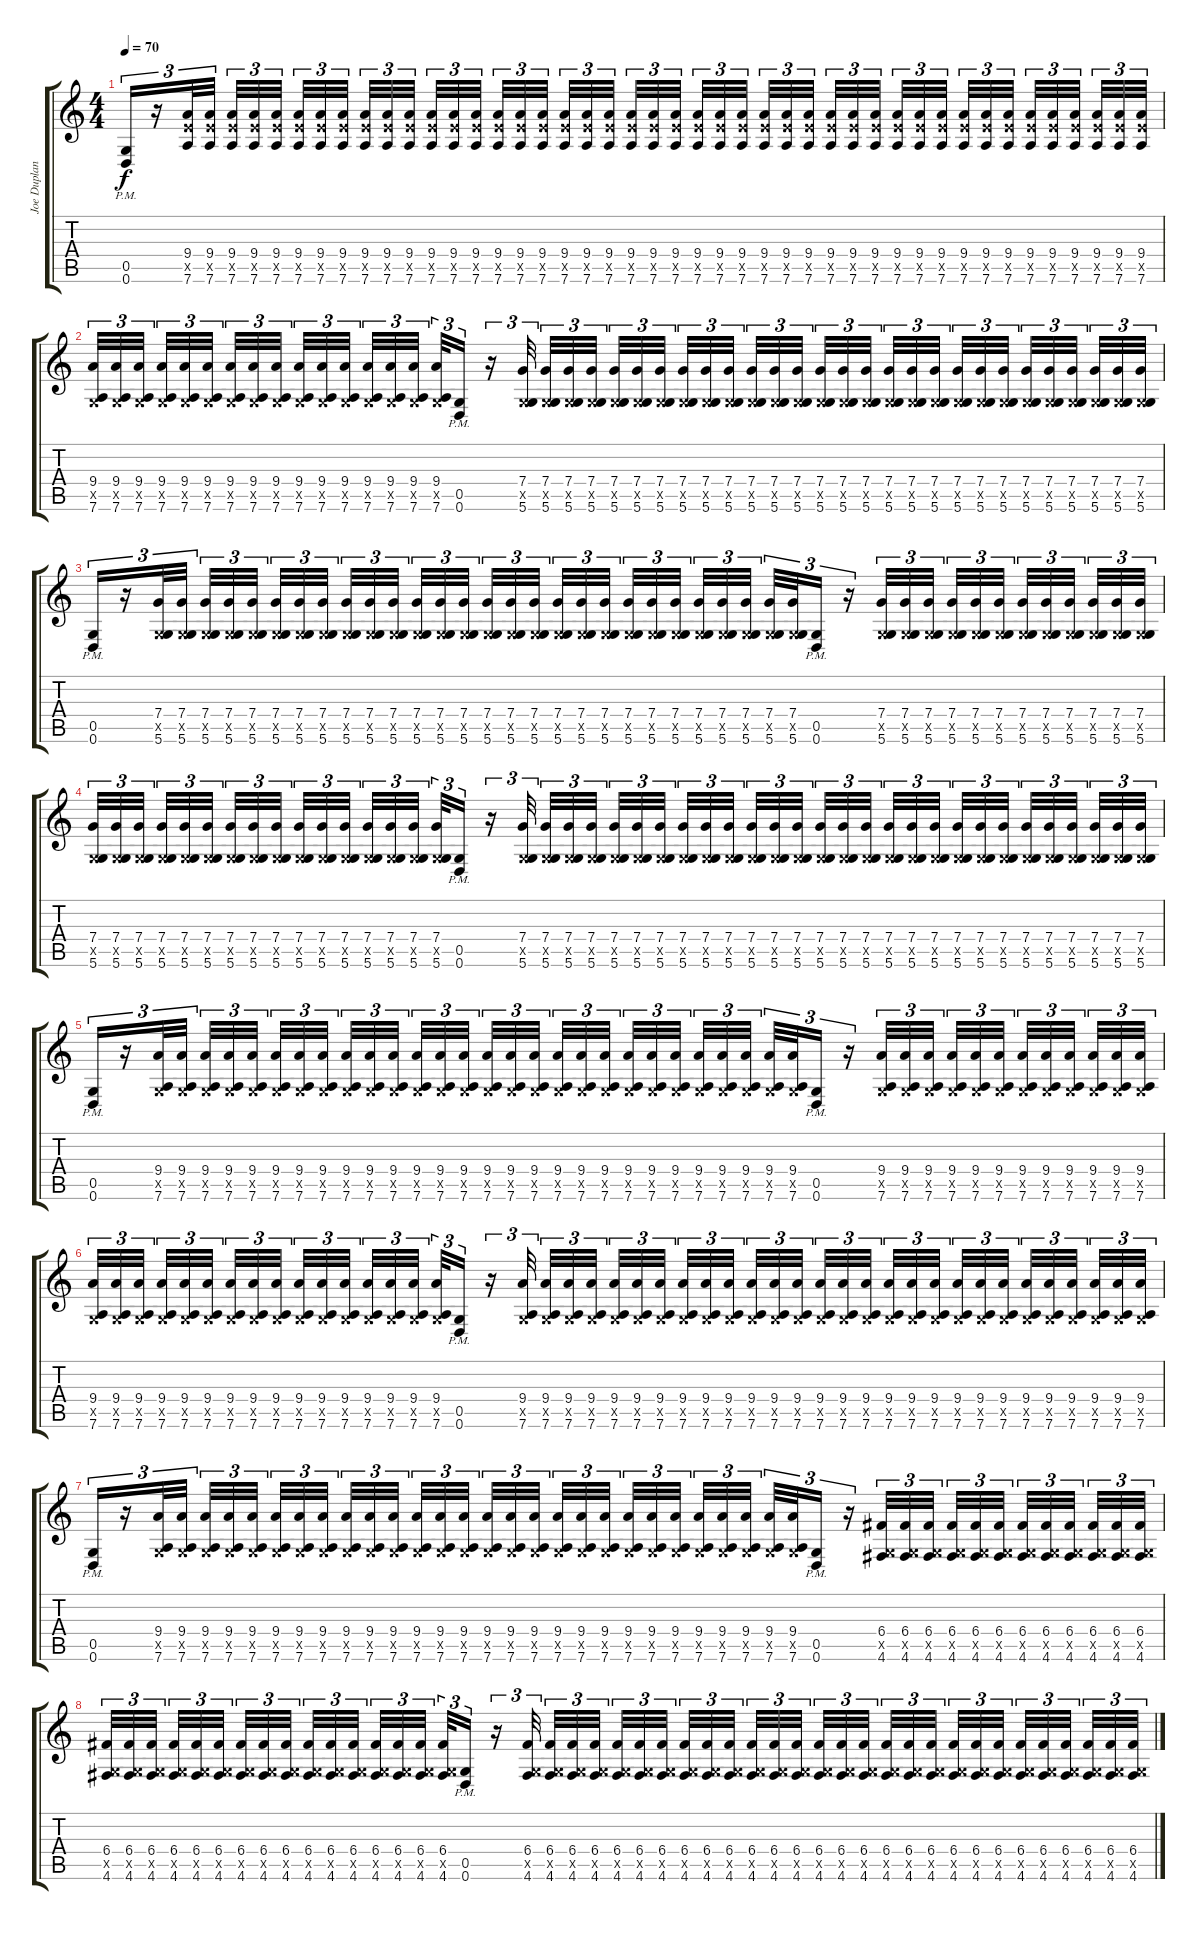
\track ("Joe Duplantier " "Joe Duplan") {instrument overdrivenguitar}
\staff {score tabs}
\tuning (D4 A3 F3 C3 G2 D2) {hide}
\ts (4 4)
\tempo 70
\clef g2
\ks c
(0.5{pm} 0.6{pm}).16{tu (3 2) dy f} r.16{tu (3 2)} (9.4 9.5{x} 7.6).32{tu (3 2)} (9.4 9.5{x} 7.6).32{tu (3 2) beam splitsecondary} (9.4 9.5{x} 7.6).32{tu (3 2)} (9.4 9.5{x} 7.6).32{tu (3 2)} (9.4 9.5{x} 7.6).32{tu (3 2) beam splitsecondary} (9.4 9.5{x} 7.6).32{tu (3 2)} (9.4 9.5{x} 7.6).32{tu (3 2)} (9.4 9.5{x} 7.6).32{tu (3 2)} (9.4 9.5{x} 7.6).32{tu (3 2)} (9.4 9.5{x} 7.6).32{tu (3 2)} (9.4 9.5{x} 7.6).32{tu (3 2) beam splitsecondary} (9.4 9.5{x} 7.6).32{tu (3 2)} (9.4 9.5{x} 7.6).32{tu (3 2)} (9.4 9.5{x} 7.6).32{tu (3 2) beam splitsecondary} (9.4 9.5{x} 7.6).32{tu (3 2)} (9.4 9.5{x} 7.6).32{tu (3 2)} (9.4 9.5{x} 7.6).32{tu (3 2) beam splitsecondary} (9.4 9.5{x} 7.6).32{tu (3 2)} (9.4 9.5{x} 7.6).32{tu (3 2)} (9.4 9.5{x} 7.6).32{tu (3 2)} (9.4 9.5{x} 7.6).32{tu (3 2)} (9.4 9.5{x} 7.6).32{tu (3 2)} (9.4 9.5{x} 7.6).32{tu (3 2) beam splitsecondary} (9.4 9.5{x} 7.6).32{tu (3 2)} (9.4 9.5{x} 7.6).32{tu (3 2)} (9.4 9.5{x} 7.6).32{tu (3 2) beam splitsecondary} (9.4 9.5{x} 7.6).32{tu (3 2)} (9.4 9.5{x} 7.6).32{tu (3 2)} (9.4 9.5{x} 7.6).32{tu (3 2) beam splitsecondary} (9.4 9.5{x} 7.6).32{tu (3 2)} (9.4 9.5{x} 7.6).32{tu (3 2)} (9.4 9.5{x} 7.6).32{tu (3 2)} (9.4 9.5{x} 7.6).32{tu (3 2)} (9.4 9.5{x} 7.6).32{tu (3 2)} (9.4 9.5{x} 7.6).32{tu (3 2) beam splitsecondary} (9.4 9.5{x} 7.6).32{tu (3 2)} (9.4 9.5{x} 7.6).32{tu (3 2)} (9.4 9.5{x} 7.6).32{tu (3 2) beam splitsecondary} (9.4 9.5{x} 7.6).32{tu (3 2)} (9.4 9.5{x} 7.6).32{tu (3 2)} (9.4 9.5{x} 7.6).32{tu (3 2) beam splitsecondary} (9.4 9.5{x} 7.6).32{tu (3 2)} (9.4 9.5{x} 7.6).32{tu (3 2)} (9.4 9.5{x} 7.6).32{tu (3 2)} |
(9.4 0.5{x} 7.6).32{tu (3 2)} (9.4 0.5{x} 7.6).32{tu (3 2)} (9.4 0.5{x} 7.6).32{tu (3 2) beam splitsecondary} (9.4 0.5{x} 7.6).32{tu (3 2)} (9.4 0.5{x} 7.6).32{tu (3 2)} (9.4 0.5{x} 7.6).32{tu (3 2) beam splitsecondary} (9.4 0.5{x} 7.6).32{tu (3 2)} (9.4 0.5{x} 7.6).32{tu (3 2)} (9.4 0.5{x} 7.6).32{tu (3 2) beam splitsecondary} (9.4 0.5{x} 7.6).32{tu (3 2)} (9.4 0.5{x} 7.6).32{tu (3 2)} (9.4 0.5{x} 7.6).32{tu (3 2)} (9.4 0.5{x} 7.6).32{tu (3 2)} (9.4 0.5{x} 7.6).32{tu (3 2)} (9.4 0.5{x} 7.6).32{tu (3 2) beam splitsecondary} (9.4 0.5{x} 7.6).32{tu (3 2)} (0.5{pm} 0.6{pm}).16{tu (3 2)} r.16{tu (3 2)} (7.4 0.5{x} 5.6).32{tu (3 2) beam splitsecondary} (7.4 0.5{x} 5.6).32{tu (3 2)} (7.4 0.5{x} 5.6).32{tu (3 2)} (7.4 0.5{x} 5.6).32{tu (3 2)} (7.4 0.5{x} 5.6).32{tu (3 2)} (7.4 0.5{x} 5.6).32{tu (3 2)} (7.4 0.5{x} 5.6).32{tu (3 2) beam splitsecondary} (7.4 0.5{x} 5.6).32{tu (3 2)} (7.4 0.5{x} 5.6).32{tu (3 2)} (7.4 0.5{x} 5.6).32{tu (3 2) beam splitsecondary} (7.4 0.5{x} 5.6).32{tu (3 2)} (7.4 0.5{x} 5.6).32{tu (3 2)} (7.4 0.5{x} 5.6).32{tu (3 2) beam splitsecondary} (7.4 0.5{x} 5.6).32{tu (3 2)} (7.4 0.5{x} 5.6).32{tu (3 2)} (7.4 0.5{x} 5.6).32{tu (3 2)} (7.4 0.5{x} 5.6).32{tu (3 2)} (7.4 0.5{x} 5.6).32{tu (3 2)} (7.4 0.5{x} 5.6).32{tu (3 2) beam splitsecondary} (7.4 0.5{x} 5.6).32{tu (3 2)} (7.4 0.5{x} 5.6).32{tu (3 2)} (7.4 0.5{x} 5.6).32{tu (3 2) beam splitsecondary} (7.4 0.5{x} 5.6).32{tu (3 2)} (7.4 0.5{x} 5.6).32{tu (3 2)} (7.4 0.5{x} 5.6).32{tu (3 2) beam splitsecondary} (7.4 0.5{x} 5.6).32{tu (3 2)} (7.4 0.5{x} 5.6).32{tu (3 2)} (7.4 0.5{x} 5.6).32{tu (3 2)} |
(0.5{pm} 0.6{pm}).16{tu (3 2)} r.16{tu (3 2)} (7.4 0.5{x} 5.6).32{tu (3 2)} (7.4 0.5{x} 5.6).32{tu (3 2) beam splitsecondary} (7.4 0.5{x} 5.6).32{tu (3 2)} (7.4 0.5{x} 5.6).32{tu (3 2)} (7.4 0.5{x} 5.6).32{tu (3 2) beam splitsecondary} (7.4 0.5{x} 5.6).32{tu (3 2)} (7.4 0.5{x} 5.6).32{tu (3 2)} (7.4 0.5{x} 5.6).32{tu (3 2)} (7.4 0.5{x} 5.6).32{tu (3 2)} (7.4 0.5{x} 5.6).32{tu (3 2)} (7.4 0.5{x} 5.6).32{tu (3 2) beam splitsecondary} (7.4 0.5{x} 5.6).32{tu (3 2)} (7.4 0.5{x} 5.6).32{tu (3 2)} (7.4 0.5{x} 5.6).32{tu (3 2) beam splitsecondary} (7.4 0.5{x} 5.6).32{tu (3 2)} (7.4 0.5{x} 5.6).32{tu (3 2)} (7.4 0.5{x} 5.6).32{tu (3 2) beam splitsecondary} (7.4 0.5{x} 5.6).32{tu (3 2)} (7.4 0.5{x} 5.6).32{tu (3 2)} (7.4 0.5{x} 5.6).32{tu (3 2)} (7.4 0.5{x} 5.6).32{tu (3 2)} (7.4 0.5{x} 5.6).32{tu (3 2)} (7.4 0.5{x} 5.6).32{tu (3 2) beam splitsecondary} (7.4 0.5{x} 5.6).32{tu (3 2)} (7.4 0.5{x} 5.6).32{tu (3 2)} (7.4 0.5{x} 5.6).32{tu (3 2) beam splitsecondary} (7.4 0.5{x} 5.6).32{tu (3 2)} (7.4 0.5{x} 5.6).32{tu (3 2)} (0.5{pm} 0.6{pm}).16{tu (3 2)} r.16{tu (3 2)} (7.4 0.5{x} 5.6).32{tu (3 2)} (7.4 0.5{x} 5.6).32{tu (3 2)} (7.4 0.5{x} 5.6).32{tu (3 2) beam splitsecondary} (7.4 0.5{x} 5.6).32{tu (3 2)} (7.4 0.5{x} 5.6).32{tu (3 2)} (7.4 0.5{x} 5.6).32{tu (3 2) beam splitsecondary} (7.4 0.5{x} 5.6).32{tu (3 2)} (7.4 0.5{x} 5.6).32{tu (3 2)} (7.4 0.5{x} 5.6).32{tu (3 2) beam splitsecondary} (7.4 0.5{x} 5.6).32{tu (3 2)} (7.4 0.5{x} 5.6).32{tu (3 2)} (7.4 0.5{x} 5.6).32{tu (3 2)} |
(7.4 0.5{x} 5.6).32{tu (3 2)} (7.4 0.5{x} 5.6).32{tu (3 2)} (7.4 0.5{x} 5.6).32{tu (3 2) beam splitsecondary} (7.4 0.5{x} 5.6).32{tu (3 2)} (7.4 0.5{x} 5.6).32{tu (3 2)} (7.4 0.5{x} 5.6).32{tu (3 2) beam splitsecondary} (7.4 0.5{x} 5.6).32{tu (3 2)} (7.4 0.5{x} 5.6).32{tu (3 2)} (7.4 0.5{x} 5.6).32{tu (3 2) beam splitsecondary} (7.4 0.5{x} 5.6).32{tu (3 2)} (7.4 0.5{x} 5.6).32{tu (3 2)} (7.4 0.5{x} 5.6).32{tu (3 2)} (7.4 0.5{x} 5.6).32{tu (3 2)} (7.4 0.5{x} 5.6).32{tu (3 2)} (7.4 0.5{x} 5.6).32{tu (3 2) beam splitsecondary} (7.4 0.5{x} 5.6).32{tu (3 2)} (0.5{pm} 0.6{pm}).16{tu (3 2)} r.16{tu (3 2)} (7.4 0.5{x} 5.6).32{tu (3 2) beam splitsecondary} (7.4 0.5{x} 5.6).32{tu (3 2)} (7.4 0.5{x} 5.6).32{tu (3 2)} (7.4 0.5{x} 5.6).32{tu (3 2)} (7.4 0.5{x} 5.6).32{tu (3 2)} (7.4 0.5{x} 5.6).32{tu (3 2)} (7.4 0.5{x} 5.6).32{tu (3 2) beam splitsecondary} (7.4 0.5{x} 5.6).32{tu (3 2)} (7.4 0.5{x} 5.6).32{tu (3 2)} (7.4 0.5{x} 5.6).32{tu (3 2) beam splitsecondary} (7.4 0.5{x} 5.6).32{tu (3 2)} (7.4 0.5{x} 5.6).32{tu (3 2)} (7.4 0.5{x} 5.6).32{tu (3 2) beam splitsecondary} (7.4 0.5{x} 5.6).32{tu (3 2)} (7.4 0.5{x} 5.6).32{tu (3 2)} (7.4 0.5{x} 5.6).32{tu (3 2)} (7.4 0.5{x} 5.6).32{tu (3 2)} (7.4 0.5{x} 5.6).32{tu (3 2)} (7.4 0.5{x} 5.6).32{tu (3 2) beam splitsecondary} (7.4 0.5{x} 5.6).32{tu (3 2)} (7.4 0.5{x} 5.6).32{tu (3 2)} (7.4 0.5{x} 5.6).32{tu (3 2) beam splitsecondary} (7.4 0.5{x} 5.6).32{tu (3 2)} (7.4 0.5{x} 5.6).32{tu (3 2)} (7.4 0.5{x} 5.6).32{tu (3 2) beam splitsecondary} (7.4 0.5{x} 5.6).32{tu (3 2)} (7.4 0.5{x} 5.6).32{tu (3 2)} (7.4 0.5{x} 5.6).32{tu (3 2)} |
(0.5{pm} 0.6{pm}).16{tu (3 2)} r.16{tu (3 2)} (9.4 0.5{x} 7.6).32{tu (3 2)} (9.4 0.5{x} 7.6).32{tu (3 2) beam splitsecondary} (9.4 0.5{x} 7.6).32{tu (3 2)} (9.4 0.5{x} 7.6).32{tu (3 2)} (9.4 0.5{x} 7.6).32{tu (3 2) beam splitsecondary} (9.4 0.5{x} 7.6).32{tu (3 2)} (9.4 0.5{x} 7.6).32{tu (3 2)} (9.4 0.5{x} 7.6).32{tu (3 2)} (9.4 0.5{x} 7.6).32{tu (3 2)} (9.4 0.5{x} 7.6).32{tu (3 2)} (9.4 0.5{x} 7.6).32{tu (3 2) beam splitsecondary} (9.4 0.5{x} 7.6).32{tu (3 2)} (9.4 0.5{x} 7.6).32{tu (3 2)} (9.4 0.5{x} 7.6).32{tu (3 2) beam splitsecondary} (9.4 0.5{x} 7.6).32{tu (3 2)} (9.4 0.5{x} 7.6).32{tu (3 2)} (9.4 0.5{x} 7.6).32{tu (3 2) beam splitsecondary} (9.4 0.5{x} 7.6).32{tu (3 2)} (9.4 0.5{x} 7.6).32{tu (3 2)} (9.4 0.5{x} 7.6).32{tu (3 2)} (9.4 0.5{x} 7.6).32{tu (3 2)} (9.4 0.5{x} 7.6).32{tu (3 2)} (9.4 0.5{x} 7.6).32{tu (3 2) beam splitsecondary} (9.4 0.5{x} 7.6).32{tu (3 2)} (9.4 0.5{x} 7.6).32{tu (3 2)} (9.4 0.5{x} 7.6).32{tu (3 2) beam splitsecondary} (9.4 0.5{x} 7.6).32{tu (3 2)} (9.4 0.5{x} 7.6).32{tu (3 2)} (0.5{pm} 0.6{pm}).16{tu (3 2)} r.16{tu (3 2)} (9.4 0.5{x} 7.6).32{tu (3 2)} (9.4 0.5{x} 7.6).32{tu (3 2)} (9.4 0.5{x} 7.6).32{tu (3 2) beam splitsecondary} (9.4 0.5{x} 7.6).32{tu (3 2)} (9.4 0.5{x} 7.6).32{tu (3 2)} (9.4 0.5{x} 7.6).32{tu (3 2) beam splitsecondary} (9.4 0.5{x} 7.6).32{tu (3 2)} (9.4 0.5{x} 7.6).32{tu (3 2)} (9.4 0.5{x} 7.6).32{tu (3 2) beam splitsecondary} (9.4 0.5{x} 7.6).32{tu (3 2)} (9.4 0.5{x} 7.6).32{tu (3 2)} (9.4 0.5{x} 7.6).32{tu (3 2)} |
(9.4 0.5{x} 7.6).32{tu (3 2)} (9.4 0.5{x} 7.6).32{tu (3 2)} (9.4 0.5{x} 7.6).32{tu (3 2) beam splitsecondary} (9.4 0.5{x} 7.6).32{tu (3 2)} (9.4 0.5{x} 7.6).32{tu (3 2)} (9.4 0.5{x} 7.6).32{tu (3 2) beam splitsecondary} (9.4 0.5{x} 7.6).32{tu (3 2)} (9.4 0.5{x} 7.6).32{tu (3 2)} (9.4 0.5{x} 7.6).32{tu (3 2) beam splitsecondary} (9.4 0.5{x} 7.6).32{tu (3 2)} (9.4 0.5{x} 7.6).32{tu (3 2)} (9.4 0.5{x} 7.6).32{tu (3 2)} (9.4 0.5{x} 7.6).32{tu (3 2)} (9.4 0.5{x} 7.6).32{tu (3 2)} (9.4 0.5{x} 7.6).32{tu (3 2) beam splitsecondary} (9.4 0.5{x} 7.6).32{tu (3 2)} (0.5{pm} 0.6{pm}).16{tu (3 2)} r.16{tu (3 2)} (9.4 0.5{x} 7.6).32{tu (3 2) beam splitsecondary} (9.4 0.5{x} 7.6).32{tu (3 2)} (9.4 0.5{x} 7.6).32{tu (3 2)} (9.4 0.5{x} 7.6).32{tu (3 2)} (9.4 0.5{x} 7.6).32{tu (3 2)} (9.4 0.5{x} 7.6).32{tu (3 2)} (9.4 0.5{x} 7.6).32{tu (3 2) beam splitsecondary} (9.4 0.5{x} 7.6).32{tu (3 2)} (9.4 0.5{x} 7.6).32{tu (3 2)} (9.4 0.5{x} 7.6).32{tu (3 2) beam splitsecondary} (9.4 0.5{x} 7.6).32{tu (3 2)} (9.4 0.5{x} 7.6).32{tu (3 2)} (9.4 0.5{x} 7.6).32{tu (3 2) beam splitsecondary} (9.4 0.5{x} 7.6).32{tu (3 2)} (9.4 0.5{x} 7.6).32{tu (3 2)} (9.4 0.5{x} 7.6).32{tu (3 2)} (9.4 0.5{x} 7.6).32{tu (3 2)} (9.4 0.5{x} 7.6).32{tu (3 2)} (9.4 0.5{x} 7.6).32{tu (3 2) beam splitsecondary} (9.4 0.5{x} 7.6).32{tu (3 2)} (9.4 0.5{x} 7.6).32{tu (3 2)} (9.4 0.5{x} 7.6).32{tu (3 2) beam splitsecondary} (9.4 0.5{x} 7.6).32{tu (3 2)} (9.4 0.5{x} 7.6).32{tu (3 2)} (9.4 0.5{x} 7.6).32{tu (3 2) beam splitsecondary} (9.4 0.5{x} 7.6).32{tu (3 2)} (9.4 0.5{x} 7.6).32{tu (3 2)} (9.4 0.5{x} 7.6).32{tu (3 2)} |
(0.5{pm} 0.6{pm}).16{tu (3 2)} r.16{tu (3 2)} (9.4 0.5{x} 7.6).32{tu (3 2)} (9.4 0.5{x} 7.6).32{tu (3 2) beam splitsecondary} (9.4 0.5{x} 7.6).32{tu (3 2)} (9.4 0.5{x} 7.6).32{tu (3 2)} (9.4 0.5{x} 7.6).32{tu (3 2) beam splitsecondary} (9.4 0.5{x} 7.6).32{tu (3 2)} (9.4 0.5{x} 7.6).32{tu (3 2)} (9.4 0.5{x} 7.6).32{tu (3 2)} (9.4 0.5{x} 7.6).32{tu (3 2)} (9.4 0.5{x} 7.6).32{tu (3 2)} (9.4 0.5{x} 7.6).32{tu (3 2) beam splitsecondary} (9.4 0.5{x} 7.6).32{tu (3 2)} (9.4 0.5{x} 7.6).32{tu (3 2)} (9.4 0.5{x} 7.6).32{tu (3 2) beam splitsecondary} (9.4 0.5{x} 7.6).32{tu (3 2)} (9.4 0.5{x} 7.6).32{tu (3 2)} (9.4 0.5{x} 7.6).32{tu (3 2) beam splitsecondary} (9.4 0.5{x} 7.6).32{tu (3 2)} (9.4 0.5{x} 7.6).32{tu (3 2)} (9.4 0.5{x} 7.6).32{tu (3 2)} (9.4 0.5{x} 7.6).32{tu (3 2)} (9.4 0.5{x} 7.6).32{tu (3 2)} (9.4 0.5{x} 7.6).32{tu (3 2) beam splitsecondary} (9.4 0.5{x} 7.6).32{tu (3 2)} (9.4 0.5{x} 7.6).32{tu (3 2)} (9.4 0.5{x} 7.6).32{tu (3 2) beam splitsecondary} (9.4 0.5{x} 7.6).32{tu (3 2)} (9.4 0.5{x} 7.6).32{tu (3 2)} (0.5{pm} 0.6{pm}).16{tu (3 2)} r.16{tu (3 2)} (6.4 0.5{x} 4.6).32{tu (3 2)} (6.4 0.5{x} 4.6).32{tu (3 2)} (6.4 0.5{x} 4.6).32{tu (3 2) beam splitsecondary} (6.4 0.5{x} 4.6).32{tu (3 2)} (6.4 0.5{x} 4.6).32{tu (3 2)} (6.4 0.5{x} 4.6).32{tu (3 2) beam splitsecondary} (6.4 0.5{x} 4.6).32{tu (3 2)} (6.4 0.5{x} 4.6).32{tu (3 2)} (6.4 0.5{x} 4.6).32{tu (3 2) beam splitsecondary} (6.4 0.5{x} 4.6).32{tu (3 2)} (6.4 0.5{x} 4.6).32{tu (3 2)} (6.4 0.5{x} 4.6).32{tu (3 2)} |
(6.4 0.5{x} 4.6).32{tu (3 2)} (6.4 0.5{x} 4.6).32{tu (3 2)} (6.4 0.5{x} 4.6).32{tu (3 2) beam splitsecondary} (6.4 0.5{x} 4.6).32{tu (3 2)} (6.4 0.5{x} 4.6).32{tu (3 2)} (6.4 0.5{x} 4.6).32{tu (3 2) beam splitsecondary} (6.4 0.5{x} 4.6).32{tu (3 2)} (6.4 0.5{x} 4.6).32{tu (3 2)} (6.4 0.5{x} 4.6).32{tu (3 2) beam splitsecondary} (6.4 0.5{x} 4.6).32{tu (3 2)} (6.4 0.5{x} 4.6).32{tu (3 2)} (6.4 0.5{x} 4.6).32{tu (3 2)} (6.4 0.5{x} 4.6).32{tu (3 2)} (6.4 0.5{x} 4.6).32{tu (3 2)} (6.4 0.5{x} 4.6).32{tu (3 2) beam splitsecondary} (6.4 0.5{x} 4.6).32{tu (3 2)} (0.5{pm} 0.6{pm}).16{tu (3 2)} r.16{tu (3 2)} (6.4 0.5{x} 4.6).32{tu (3 2) beam splitsecondary} (6.4 0.5{x} 4.6).32{tu (3 2)} (6.4 0.5{x} 4.6).32{tu (3 2)} (6.4 0.5{x} 4.6).32{tu (3 2)} (6.4 0.5{x} 4.6).32{tu (3 2)} (6.4 0.5{x} 4.6).32{tu (3 2)} (6.4 0.5{x} 4.6).32{tu (3 2) beam splitsecondary} (6.4 0.5{x} 4.6).32{tu (3 2)} (6.4 0.5{x} 4.6).32{tu (3 2)} (6.4 0.5{x} 4.6).32{tu (3 2) beam splitsecondary} (6.4 0.5{x} 4.6).32{tu (3 2)} (6.4 0.5{x} 4.6).32{tu (3 2)} (6.4 0.5{x} 4.6).32{tu (3 2) beam splitsecondary} (6.4 0.5{x} 4.6).32{tu (3 2)} (6.4 0.5{x} 4.6).32{tu (3 2)} (6.4 0.5{x} 4.6).32{tu (3 2)} (6.4 0.5{x} 4.6).32{tu (3 2)} (6.4 0.5{x} 4.6).32{tu (3 2)} (6.4 0.5{x} 4.6).32{tu (3 2) beam splitsecondary} (6.4 0.5{x} 4.6).32{tu (3 2)} (6.4 0.5{x} 4.6).32{tu (3 2)} (6.4 0.5{x} 4.6).32{tu (3 2) beam splitsecondary} (6.4 0.5{x} 4.6).32{tu (3 2)} (6.4 0.5{x} 4.6).32{tu (3 2)} (6.4 0.5{x} 4.6).32{tu (3 2) beam splitsecondary} (6.4 0.5{x} 4.6).32{tu (3 2)} (6.4 0.5{x} 4.6).32{tu (3 2)} (6.4 0.5{x} 4.6).32{tu (3 2)}
